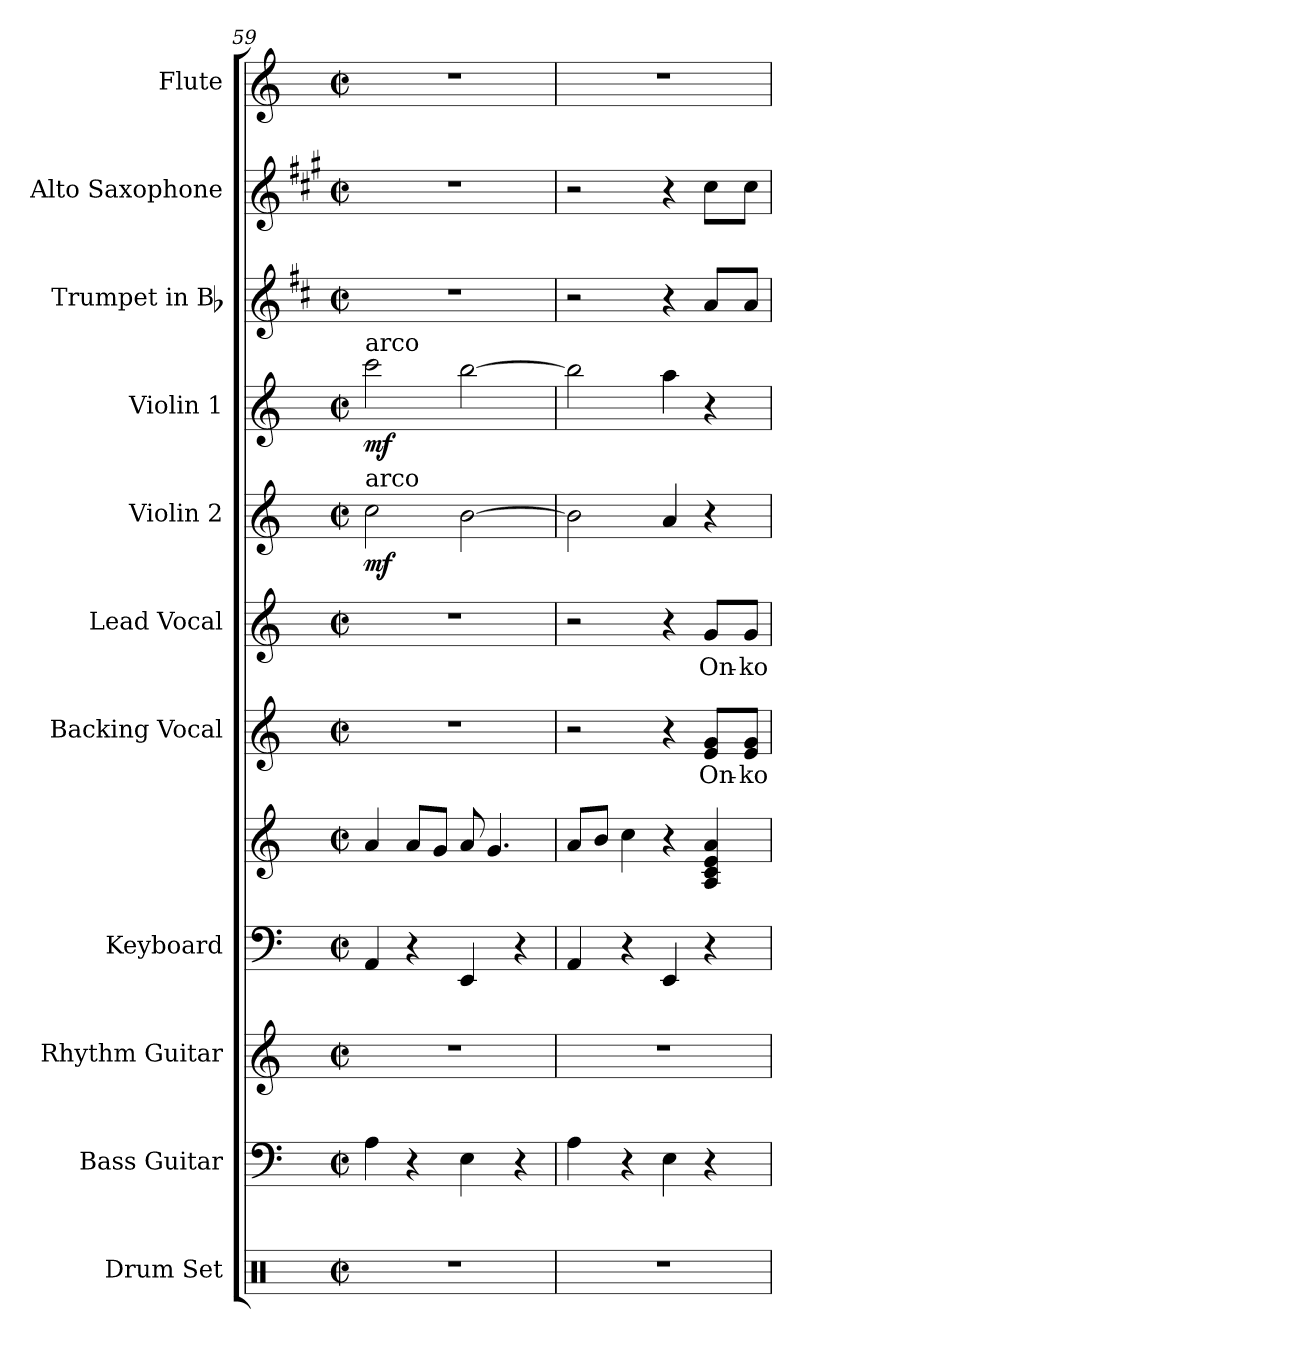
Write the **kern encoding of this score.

**kern	**kern	**kern	**kern	**kern	**kern	**text	**kern	**text	**kern	**dynam	**kern	**dynam	**kern	**kern	**kern
*part11	*part10	*part9	*part8	*part8	*part7	*part7	*part6	*part6	*part5	*part5	*part4	*part4	*part3	*part2	*part1
*staff12	*staff11	*staff10	*staff9	*staff8	*staff7	*staff7	*staff6	*staff6	*staff5	*staff5	*staff4	*staff4	*staff3	*staff2	*staff1
*I"Drum Set	*I"Bass Guitar	*I"Rhythm Guitar	*I"Keyboard	*	*I"Backing Vocal	*	*I"Lead Vocal	*	*I"Violin 2	*	*I"Violin 1	*	*I"Trumpet in Bb	*I"Alto Saxophone	*I"Flute
*I'Dr.	*I'Bass	*I'Rhy.	*I'Kbd.	*	*	*	*	*	*I'Vln. 2	*	*I'Vln. 1	*	*I'Tpt.	*I'Alto Sax.	*I'Fl.
!!LO:PB:g=z
*clefX	*clefF4	*clefG2	*clefF4	*clefG2	*clefG2	*	*clefG2	*	*clefG2	*	*clefG2	*	*clefG2	*clefG2	*clefG2
*	*ITrd7c12	*ITrd7c12	*	*	*	*	*	*	*	*	*	*	*ITrd1c2	*ITrd5c9	*
*k[]	*k[]	*k[]	*k[]	*k[]	*k[]	*	*k[]	*	*k[]	*	*k[]	*	*k[]	*k[]	*k[]
*C:	*C:	*C:	*C:	*C:	*C:	*	*C:	*	*C:	*	*C:	*	*C:	*C:	*C:
*M2/2	*M2/2	*M2/2	*M2/2	*M2/2	*M2/2	*	*M2/2	*	*M2/2	*	*M2/2	*	*M2/2	*M2/2	*M2/2
*met(c|)	*met(c|)	*met(c|)	*met(c|)	*met(c|)	*met(c|)	*	*met(c|)	*	*met(c|)	*	*met(c|)	*	*met(c|)	*met(c|)	*met(c|)
=59	=59	=59	=59	=59	=59	=59	=59	=59	=59	=59	=59	=59	=59	=59	=59
!	!	!	!	!	!	!	!	!	!	!	!LO:TX:a:t=arco	!	!	!	!
!	!	!	!	!	!	!	!	!	!LO:TX:a:t=arco	!	!	!	!	!	!
1r	4AAi\	1r	4AAi/	4ai/	1r	.	1r	.	2cci\	mf	2ccci\	mf	1r	1r	1r
.	4r	.	4r	8ai/L	.	.	.	.	.	.	.	.	.	.	.
.	.	.	.	8gi/J	.	.	.	.	.	.	.	.	.	.	.
.	4EEi\	.	4EEi/	8ai/	.	.	.	.	[>2bi\	.	[>2bbi\	.	.	.	.
.	.	.	.	4.gi/	.	.	.	.	.	.	.	.	.	.	.
.	4r	.	4r	.	.	.	.	.	.	.	.	.	.	.	.
=60	=60	=60	=60	=60	=60	=60	=60	=60	=60	=60	=60	=60	=60	=60	=60
1r	4AAi\	1r	4AAi/	8ai/L	2r	.	2r	.	2bi\]	.	2bbi\]	.	2r	2r	1r
.	.	.	.	8bi/J	.	.	.	.	.	.	.	.	.	.	.
.	4r	.	4r	4cci\	.	.	.	.	.	.	.	.	.	.	.
.	4EEi\	.	4EEi/	4r	4r	.	4r	.	4ai/	.	4aai\	.	4r	4r	.
!	!	!	!	!	!	!LO:LY:b:color=#000000	!	!	!	!	!	!	!	!	!
!	!	!	!	!	!	!	!	!LO:LY:b:color=#000000	!	!	!	!	!	!	!
.	4r	.	4r	4Ai/ 4ci 4ei 4ai	8ei/ 8giL	On-	8gi/L	On-	4r	.	4r	.	8gi/L	8ei\L	.
!	!	!	!	!	!	!LO:LY:b:color=#000000	!	!	!	!	!	!	!	!	!
!	!	!	!	!	!	!	!	!LO:LY:b:color=#000000	!	!	!	!	!	!	!
.	.	.	.	.	8ei/ 8giJ	-ko	8gi/J	-ko	.	.	.	.	8gi/J	8ei\J	.
=	=	=	=	=	=	=	=	=	=	=	=	=	=	=	=
*-	*-	*-	*-	*-	*-	*-	*-	*-	*-	*-	*-	*-	*-	*-	*-
